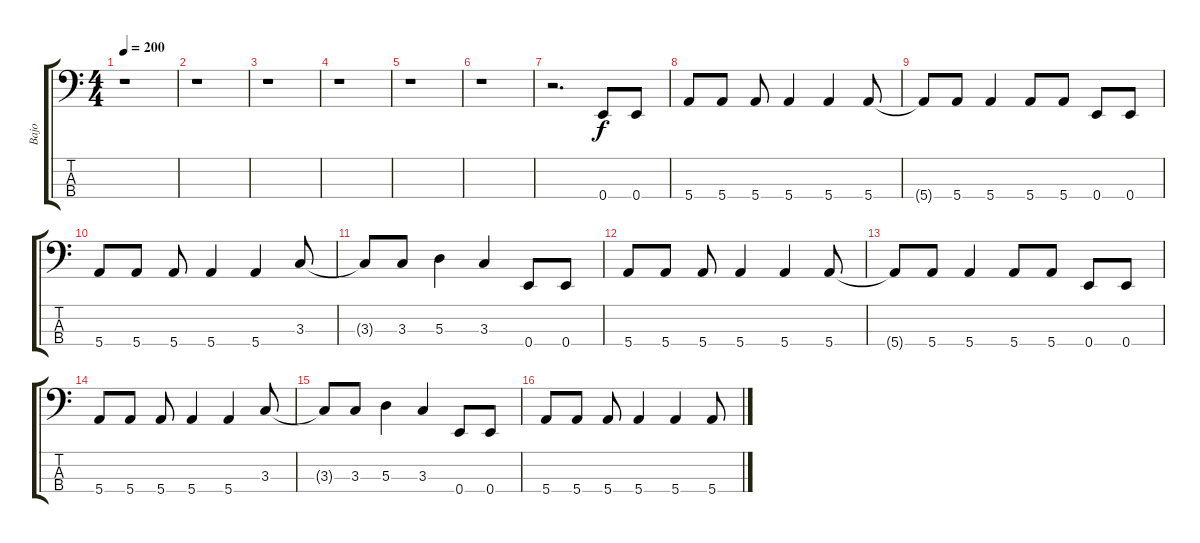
\track ("Bajo" "Bajo") {instrument electricbassfinger}
\staff {score tabs}
\tuning (G2 D2 A1 E1) {hide}
\ts (4 4)
\tempo 200
\clef f4
\ks c
r.1{dy f} |
r.1 |
r.1 |
r.1 |
r.1 |
r.1 |
r.2{d} 0.4.8 0.4.8 |
5.4.8 5.4.8 5.4.8 5.4.4 5.4.4 5.4.8 |
5.4{t}.8 5.4.8 5.4.4 5.4.8 5.4.8 0.4.8 0.4.8 |
5.4.8 5.4.8 5.4.8 5.4.4 5.4.4 3.3.8 |
3.3{t}.8 3.3.8 5.3.4 3.3.4 0.4.8 0.4.8 |
5.4.8 5.4.8 5.4.8 5.4.4 5.4.4 5.4.8 |
5.4{t}.8 5.4.8 5.4.4 5.4.8 5.4.8 0.4.8 0.4.8 |
5.4.8 5.4.8 5.4.8 5.4.4 5.4.4 3.3.8 |
3.3{t}.8 3.3.8 5.3.4 3.3.4 0.4.8 0.4.8 |
5.4.8 5.4.8 5.4.8 5.4.4 5.4.4 5.4.8
